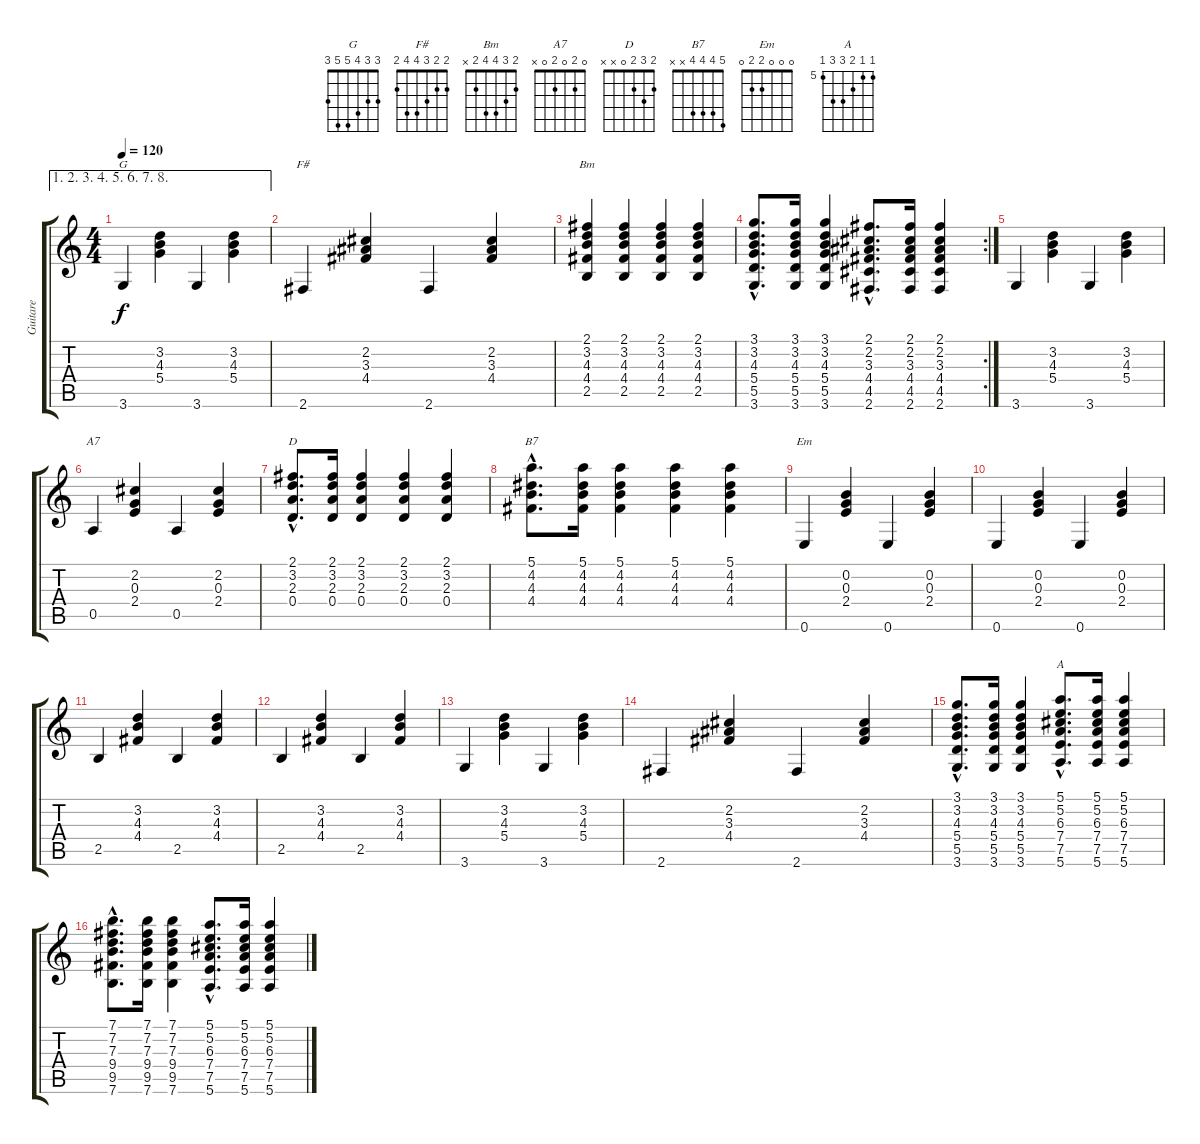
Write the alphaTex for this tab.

\track ("Guitare" "Guitare") {instrument acousticguitarnylon}
\staff {score tabs}
\tuning (E4 B3 G3 D3 A2 E2) {hide}
\chord ("G" 3 3 4 5 5 3)
\chord ("F#" 2 2 3 4 4 2)
\chord ("Bm" 2 3 4 4 2 x)
\chord ("A7" 0 2 0 2 0 x)
\chord ("D" 2 3 2 0 x x)
\chord ("B7" 5 4 4 4 x x)
\chord ("Em" 0 0 0 2 2 0)
\chord ("A" 5 5 6 7 7 5) {firstfret 5}
\ae (1 2 3 4 5 6 7 8)
\ts (4 4)
\tempo 120
\clef g2
\ks c
3.6.4{ch "G" dy f} (3.2 4.3 5.4).4 3.6.4 (3.2 4.3 5.4).4 |
2.6.4{ch "F#"} (2.2 3.3 4.4).4 2.6.4 (2.2 3.3 4.4).4 |
(2.1 3.2 4.3 4.4 2.5).4{ch "Bm"} (2.1 3.2 4.3 4.4 2.5).4 (2.1 3.2 4.3 4.4 2.5).4 (2.1 3.2 4.3 4.4 2.5).4 |
\rc 2
(3.1{hac} 3.2{hac} 4.3{hac} 5.4{hac} 5.5{hac} 3.6{hac}).8{d} (3.1 3.2 4.3 5.4 5.5 3.6).16 (3.1 3.2 4.3 5.4 5.5 3.6).4 (2.1{hac} 2.2{hac} 3.3{hac} 4.4{hac} 4.5{hac} 2.6{hac}).8{d} (2.1 2.2 3.3 4.4 4.5 2.6).16 (2.1 2.2 3.3 4.4 4.5 2.6).4 |
3.6.4 (3.2 4.3 5.4).4 3.6.4 (3.2 4.3 5.4).4 |
0.5.4{ch "A7"} (2.2 0.3 2.4).4 0.5.4 (2.2 0.3 2.4).4 |
(2.1{hac} 3.2{hac} 2.3{hac} 0.4{hac}).8{d ch "D"} (2.1 3.2 2.3 0.4).16 (2.1 3.2 2.3 0.4).4 (2.1 3.2 2.3 0.4).4 (2.1 3.2 2.3 0.4).4 |
(5.1{hac} 4.2{hac} 4.3{hac} 4.4{hac}).8{d ch "B7"} (5.1 4.2 4.3 4.4).16 (5.1 4.2 4.3 4.4).4 (5.1 4.2 4.3 4.4).4 (5.1 4.2 4.3 4.4).4 |
0.6.4{ch "Em"} (0.2 0.3 2.4).4 0.6.4 (0.2 0.3 2.4).4 |
0.6.4 (0.2 0.3 2.4).4 0.6.4 (0.2 0.3 2.4).4 |
2.5.4 (3.2 4.3 4.4).4 2.5.4 (3.2 4.3 4.4).4 |
2.5.4 (3.2 4.3 4.4).4 2.5.4 (3.2 4.3 4.4).4 |
3.6.4 (3.2 4.3 5.4).4 3.6.4 (3.2 4.3 5.4).4 |
2.6.4 (2.2 3.3 4.4).4 2.6.4 (2.2 3.3 4.4).4 |
(3.1{hac} 3.2{hac} 4.3{hac} 5.4{hac} 5.5{hac} 3.6{hac}).8{d} (3.1 3.2 4.3 5.4 5.5 3.6).16 (3.1 3.2 4.3 5.4 5.5 3.6).4 (5.1{hac} 5.2{hac} 6.3{hac} 7.4{hac} 7.5{hac} 5.6{hac}).8{d ch "A"} (5.1 5.2 6.3 7.4 7.5 5.6).16 (5.1 5.2 6.3 7.4 7.5 5.6).4 |
(7.1{hac} 7.2{hac} 7.3{hac} 9.4{hac} 9.5{hac} 7.6{hac}).8{d} (7.1 7.2 7.3 9.4 9.5 7.6).16 (7.1 7.2 7.3 9.4 9.5 7.6).4 (5.1{hac} 5.2{hac} 6.3{hac} 7.4{hac} 7.5{hac} 5.6{hac}).8{d} (5.1 5.2 6.3 7.4 7.5 5.6).16 (5.1 5.2 6.3 7.4 7.5 5.6).4
